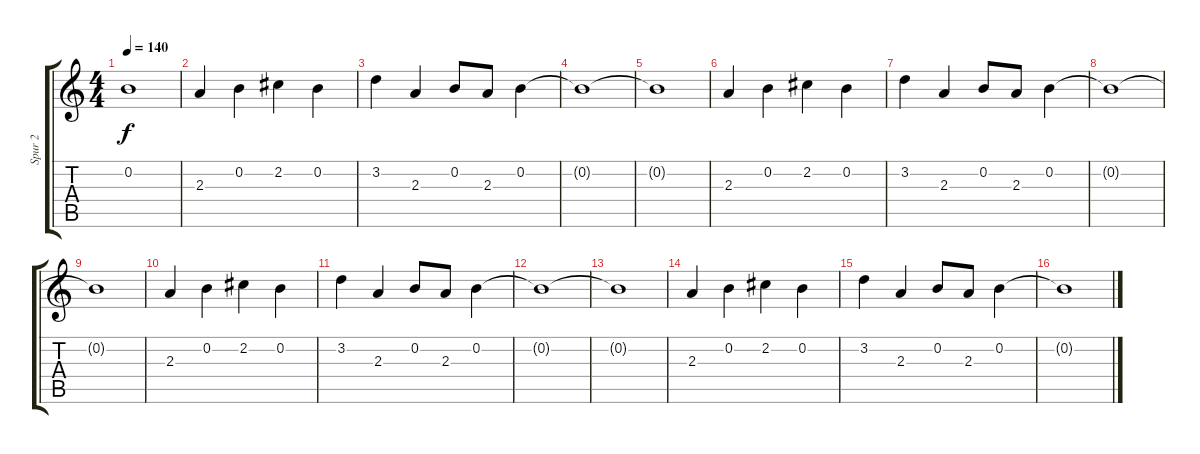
\track ("Spur 2" "Spur 2") {instrument overdrivenguitar}
\staff {score tabs}
\tuning (E4 B3 G3 D3 A2 E2) {hide}
\ts (4 4)
\tempo 140
\clef g2
\ks c
0.2{t}.1{dy f} |
2.3.4 0.2.4 2.2.4 0.2.4 |
3.2.4 2.3.4 0.2.8 2.3.8 0.2.4 |
0.2{t}.1 |
0.2{t}.1 |
2.3.4 0.2.4 2.2.4 0.2.4 |
3.2.4 2.3.4 0.2.8 2.3.8 0.2.4 |
0.2{t}.1 |
0.2{t}.1 |
2.3.4 0.2.4 2.2.4 0.2.4 |
3.2.4 2.3.4 0.2.8 2.3.8 0.2.4 |
0.2{t}.1 |
0.2{t}.1 |
2.3.4 0.2.4 2.2.4 0.2.4 |
3.2.4 2.3.4 0.2.8 2.3.8 0.2.4 |
0.2{t}.1
